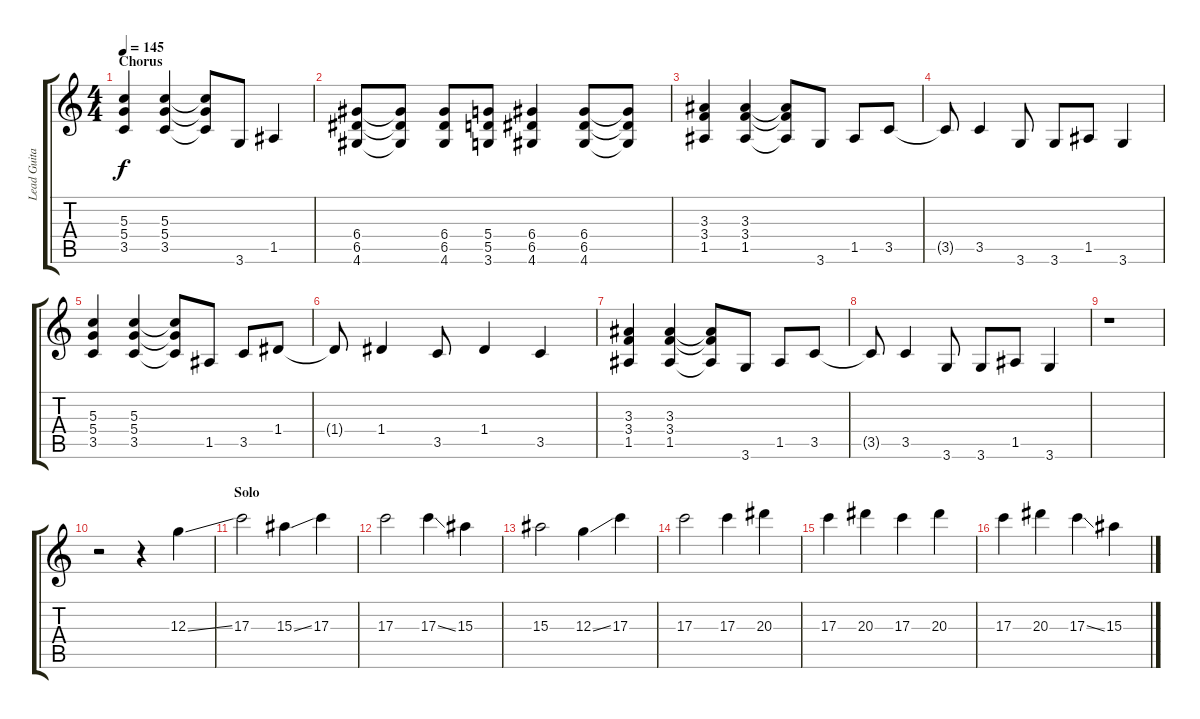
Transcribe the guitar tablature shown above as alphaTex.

\track ("Lead Guitar" "Lead Guita") {instrument overdrivenguitar}
\staff {score tabs}
\tuning (E4 B3 G3 D3 A2 E2) {hide}
\ts (4 4)
\section ("" "Chorus")
\tempo 145
\clef g2
\ks c
(5.3 5.4 3.5).4{dy f} (5.3 5.4 3.5).4 (5.3{t} 5.4{t} 3.5{t}).8 3.6.8 1.5.4 |
(6.4 6.5 4.6).8 (6.4{t} 6.5{t} 4.6{t}).8 (6.4 6.5 4.6).8 (5.4 5.5 3.6).8 (6.4 6.5 4.6).4 (6.4 6.5 4.6).8 (6.4{t} 6.5{t} 4.6{t}).8 |
(3.3 3.4 1.5).4 (3.3 3.4 1.5).4 (3.3{t} 3.4{t} 1.5{t}).8 3.6.8 1.5.8 3.5.8 |
3.5{t}.8 3.5.4 3.6.8 3.6.8 1.5.8 3.6.4 |
(5.3 5.4 3.5).4 (5.3 5.4 3.5).4 (5.3{t} 5.4{t} 3.5{t}).8 1.5.8 3.5.8 1.4.8 |
1.4{t}.8 1.4.4 3.5.8 1.4.4 3.5.4 |
(3.3 3.4 1.5).4 (3.3 3.4 1.5).4 (3.3{t} 3.4{t} 1.5{t}).8 3.6.8 1.5.8 3.5.8 |
3.5{t}.8 3.5.4 3.6.8 3.6.8 1.5.8 3.6.4 |
r.1 |
r.2 r.4 12.3{ss}.4 |
\section ("" "Solo")
17.3.2 15.3{ss}.4 17.3.4 |
17.3.2 17.3{ss}.4 15.3.4 |
15.3.2 12.3{ss}.4 17.3.4 |
17.3.2 17.3.4 20.3.4 |
17.3.4 20.3.4 17.3.4 20.3.4 |
17.3.4 20.3.4 17.3{ss}.4 15.3.4
